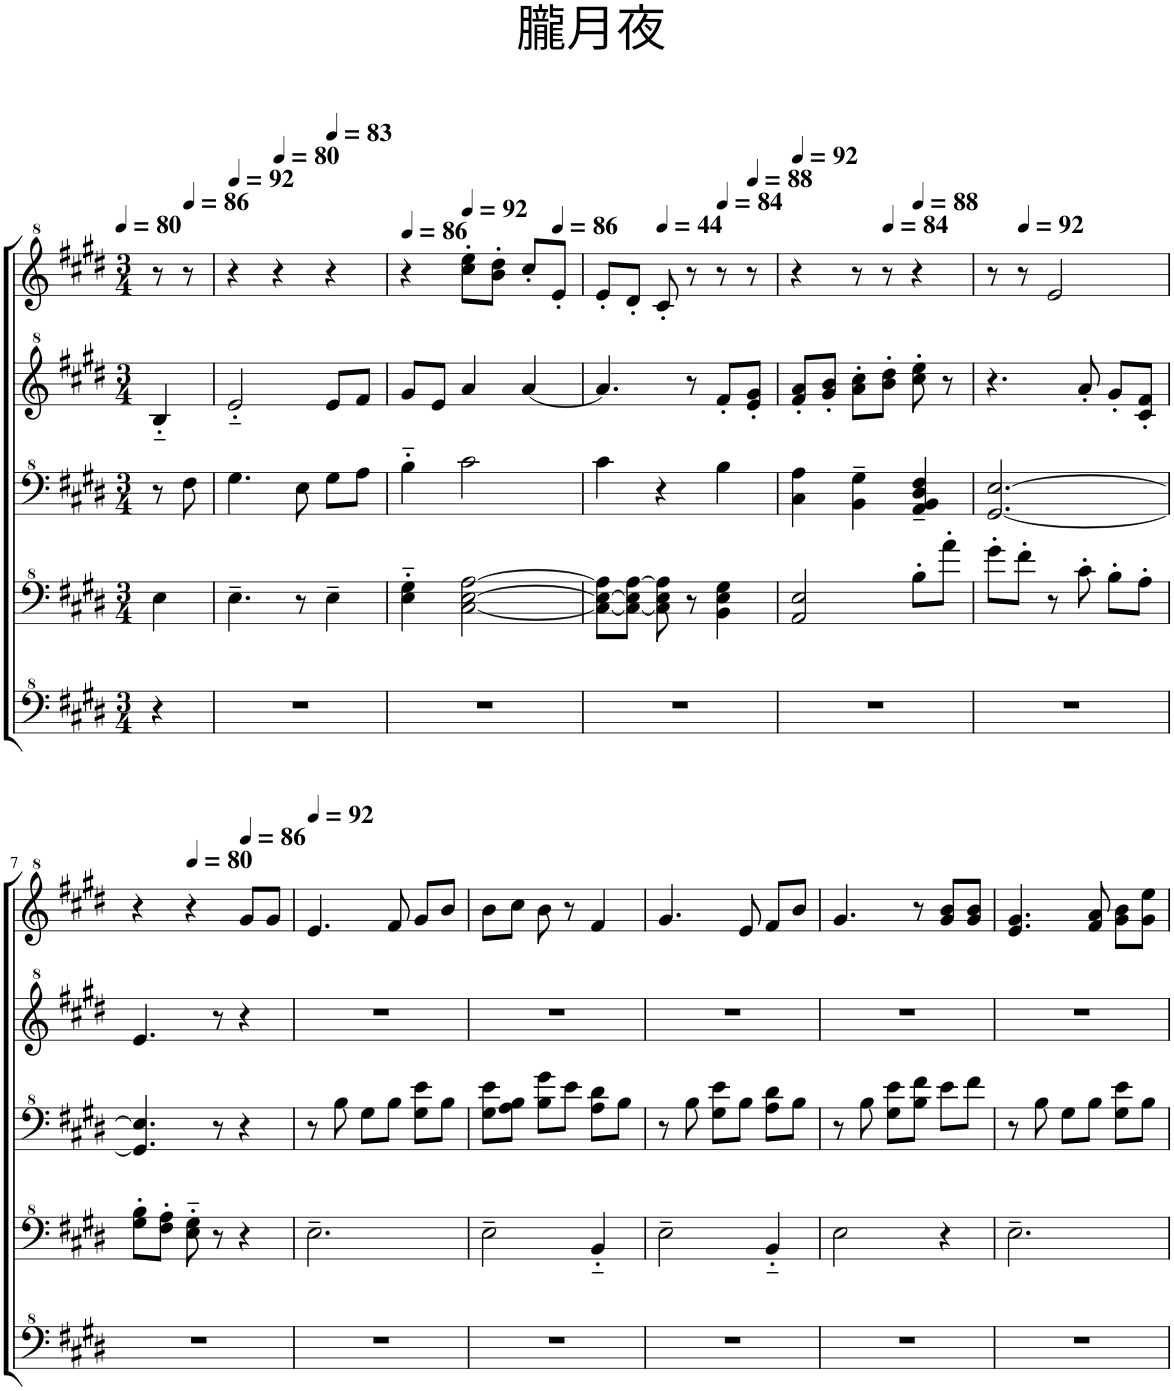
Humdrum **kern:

**kern	**kern	**kern	**kern	**kern
*part1	*part1	*part1	*part1	*part1
*staff5	*staff4	*staff3	*staff2	*staff1
*I"Model III	*	*	*	*
*clefF^4	*clefF^4	*clefF^4	*clefG^2	*clefG^2
*k[f#c#g#d#]	*k[f#c#g#d#]	*k[f#c#g#d#]	*k[f#c#g#d#]	*k[f#c#g#d#]
*M3/4	*M3/4	*M3/4	*M3/4	*M3/4
*MM80	*MM80	*MM80	*MM80	*MM80
=1	=1	=1	=1	=1
4r	4e\	8r	4b'~/	8r
*	*	*	*	*MM86
.	.	8f#\	.	8r
=2	=2	=2	=2	=2
*	*	*	*	*MM92
2.r	4.e~\	4.g#\	2ee'~/	4r
*	*	*	*	*MM80
.	.	.	.	4r
.	8r	8e\	.	.
*	*	*	*	*MM83
.	4e~\	8g#\L	8ee/L	4r
.	.	8a\J	8ff#/J	.
=3	=3	=3	=3	=3
*	*	*	*	*MM86
2.r	4e\'~ 4g#\'~	4b'~\	8gg#/L	4r
.	.	.	8ee/J	.
*	*	*	*	*MM92
.	[2c#\ [2e\ [2a\	2cc#\	4aa/	8ccc#\' 8eee\'L
.	.	.	.	8bb\' 8ddd#\'J
.	.	.	[4aa/	8ccc#'/L
*	*	*	*	*MM86
.	.	.	.	8ee'/J
=4	=4	=4	=4	=4
2.r	8c#\_ 8e\_ 8a\]L	4cc#\	4.aa/]	8ee'/L
.	8c#\_ 8e\] [8a\J	.	.	8dd#'/J
*	*	*	*	*MM44
.	8c#\] 8e\ 8a\]	4r	.	8cc#'/
.	8r	.	8r	8r
*	*	*	*	*MM84
.	4B\ 4e\ 4g#\	4b\	8ff#'/L	8r
*	*	*	*	*MM88
.	.	.	8ee/' 8gg#/'J	8r
=5	=5	=5	=5	=5
*	*	*	*	*MM92
2.r	2A/ 2e/	4c#\ 4a\	8ff#/' 8aa/'L	4r
.	.	.	8gg#/' 8bb/'J	.
.	.	4B\~ 4g#\~	8aa\' 8ccc#\'L	8r
*	*	*	*	*MM84
.	.	.	8bb\' 8ddd#\'J	8r
*	*	*	*	*MM88
.	8b'\L	4A/~ 4B/~ 4d#/~ 4f#/~	8ccc#\' 8eee\'	4r
.	8aa'\J	.	8r	.
=6	=6	=6	=6	=6
2.r	8gg#'\L	[2.G#/ [2.e/	4.r	8r
*	*	*	*	*MM92
.	8ff#'\J	.	.	8r
.	8r	.	.	2ee/
.	8cc#'\	.	8aa'/	.
.	8b'\L	.	8gg#'/L	.
.	8a'\J	.	8cc#/' 8ff#/'J	.
!!LO:LB:g=z
=7	=7	=7	=7	=7
2.r	8g#\' 8b\'L	4.G#/] 4.e/]	4.ee/	4r
.	8f#\' 8a\'J	.	.	.
*	*	*	*	*MM80
.	8e\'~ 8g#\'~	.	.	4r
.	8r	8r	8r	.
*	*	*	*	*MM86
.	4r	4r	4r	8gg#/L
.	.	.	.	8gg#/J
=8	=8	=8	=8	=8
*	*	*	*	*MM92
2.r	2.e~\	8r	2.r	4.ee/
.	.	8b\	.	.
.	.	8g#\L	.	.
.	.	8b\J	.	8ff#/
.	.	8g#\ 8ee\L	.	8gg#/L
.	.	8b\J	.	8bb/J
=9	=9	=9	=9	=9
2.r	2e~\	8g#\ 8ee\L	2.r	8bb\L
.	.	8a\ 8b\J	.	8ccc#\J
.	.	8b\ 8gg#\L	.	8bb\
.	.	8ee\J	.	8r
.	4B'~/	8a\ 8dd#\L	.	4ff#/
.	.	8b\J	.	.
=10	=10	=10	=10	=10
2.r	2e~\	8r	2.r	4.gg#/
.	.	8b\	.	.
.	.	8g#\ 8ee\L	.	.
.	.	8b\J	.	8ee/
.	4B'~/	8a\ 8dd#\L	.	8ff#/L
.	.	8b\J	.	8bb/J
=11	=11	=11	=11	=11
2.r	2e\	8r	2.r	4.gg#/
.	.	8b\	.	.
.	.	8g#\ 8ee\L	.	.
.	.	8b\ 8ff#\J	.	8r
.	4r	8ee\L	.	8gg#/ 8bb/L
.	.	8ff#\J	.	8gg#/ 8bb/J
=12	=12	=12	=12	=12
2.r	2.e~\	8r	2.r	4.ee/ 4.gg#/
.	.	8b\	.	.
.	.	8g#\L	.	.
.	.	8b\J	.	8ff#/ 8aa/
.	.	8g#\ 8ee\L	.	8gg#\ 8bb\L
.	.	8b\J	.	8gg#\ 8eee\J
=	=	=	=	=
*-	*-	*-	*-	*-
